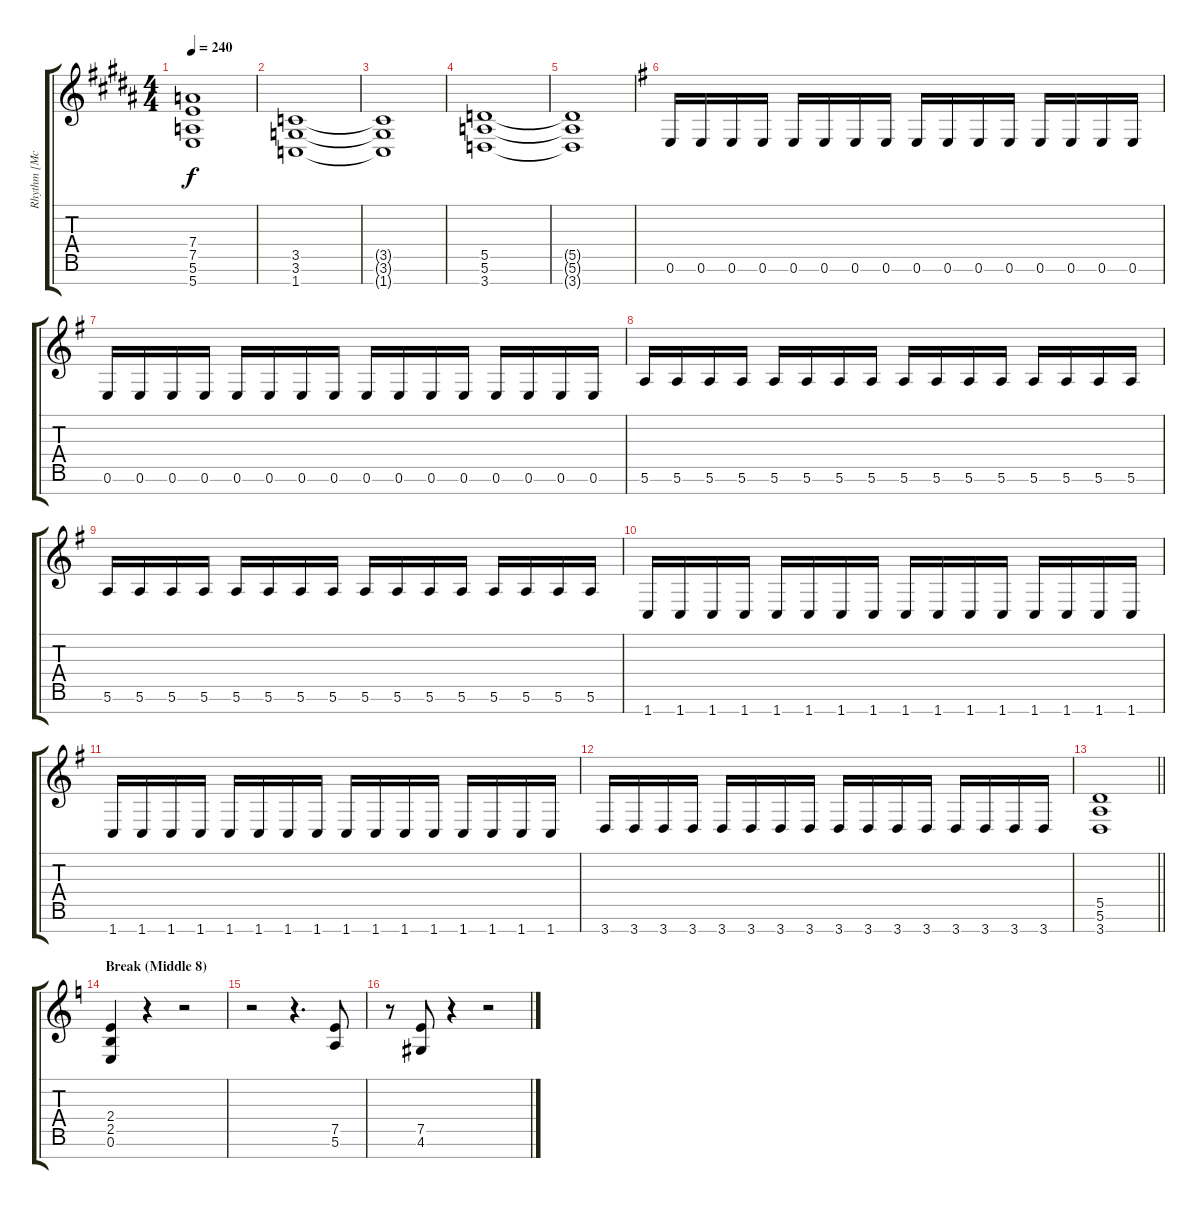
\track ("Rhythm [McMorran]" "Rhythm [Mc") {instrument overdrivenguitar}
\staff {score tabs}
\tuning (E4 B3 G3 D3 A2 E2 B1) {hide}
\ts (4 4)
\tempo 240
\clef g2
\ks b
(7.4{t} 7.5{t} 5.6{t} 5.7{t}).1{dy f} |
(3.5 3.6 1.7).1 |
(3.5{t} 3.6{t} 1.7{t}).1 |
(5.5 5.6 3.7).1 |
(5.5{t} 5.6{t} 3.7{t}).1 |
\ks eminor
0.6.16 0.6.16 0.6.16 0.6.16 0.6.16 0.6.16 0.6.16 0.6.16 0.6.16 0.6.16 0.6.16 0.6.16 0.6.16 0.6.16 0.6.16 0.6.16 |
0.6.16 0.6.16 0.6.16 0.6.16 0.6.16 0.6.16 0.6.16 0.6.16 0.6.16 0.6.16 0.6.16 0.6.16 0.6.16 0.6.16 0.6.16 0.6.16 |
5.6.16 5.6.16 5.6.16 5.6.16 5.6.16 5.6.16 5.6.16 5.6.16 5.6.16 5.6.16 5.6.16 5.6.16 5.6.16 5.6.16 5.6.16 5.6.16 |
5.6.16 5.6.16 5.6.16 5.6.16 5.6.16 5.6.16 5.6.16 5.6.16 5.6.16 5.6.16 5.6.16 5.6.16 5.6.16 5.6.16 5.6.16 5.6.16 |
1.7.16 1.7.16 1.7.16 1.7.16 1.7.16 1.7.16 1.7.16 1.7.16 1.7.16 1.7.16 1.7.16 1.7.16 1.7.16 1.7.16 1.7.16 1.7.16 |
1.7.16 1.7.16 1.7.16 1.7.16 1.7.16 1.7.16 1.7.16 1.7.16 1.7.16 1.7.16 1.7.16 1.7.16 1.7.16 1.7.16 1.7.16 1.7.16 |
3.7.16 3.7.16 3.7.16 3.7.16 3.7.16 3.7.16 3.7.16 3.7.16 3.7.16 3.7.16 3.7.16 3.7.16 3.7.16 3.7.16 3.7.16 3.7.16 |
\barLineRight lightlight
(5.5 5.6 3.7).1 |
\section ("" "Break (Middle 8)")
\ks aminor
(2.4 2.5 0.6).4 r.4 r.2 |
r.2 r.4{d} (7.5 5.6).8 |
r.8 (7.5 4.6).8 r.4 r.2
